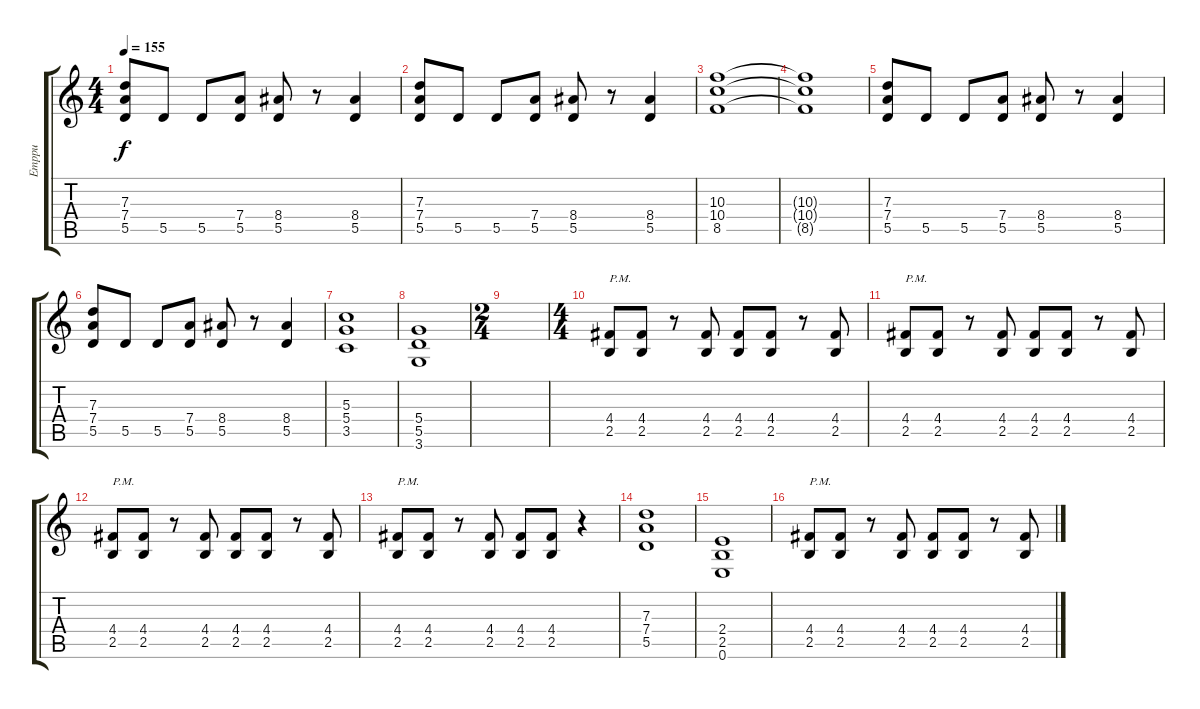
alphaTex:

\track ("Emppu" "Emppu") {instrument distortionguitar}
\staff {score tabs}
\tuning (E4 B3 G3 D3 A2 E2) {hide}
\ts (4 4)
\tempo 155
\clef g2
\ks c
(7.3 7.4 5.5).8{dy f} 5.5.8 5.5.8 (7.4 5.5).8 (8.4 5.5).8 r.8 (8.4 5.5).4 |
(7.3 7.4 5.5).8 5.5.8 5.5.8 (7.4 5.5).8 (8.4 5.5).8 r.8 (8.4 5.5).4 |
(10.3 10.4 8.5).1 |
(10.3{t} 10.4{t} 8.5{t}).1 |
(7.3 7.4 5.5).8 5.5.8 5.5.8 (7.4 5.5).8 (8.4 5.5).8 r.8 (8.4 5.5).4 |
(7.3 7.4 5.5).8 5.5.8 5.5.8 (7.4 5.5).8 (8.4 5.5).8 r.8 (8.4 5.5).4 |
(5.3 5.4 3.5).1 |
(5.4 5.5 3.6).1 |
\ts (2 4)
|
\ts (4 4)
(4.4 2.5).8{txt "P.M." volume 13} (4.4 2.5).8 r.8 (4.4 2.5).8 (4.4 2.5).8 (4.4 2.5).8 r.8 (4.4 2.5).8 |
(4.4 2.5).8{txt "P.M."} (4.4 2.5).8 r.8 (4.4 2.5).8 (4.4 2.5).8 (4.4 2.5).8 r.8 (4.4 2.5).8 |
(4.4 2.5).8{txt "P.M."} (4.4 2.5).8 r.8 (4.4 2.5).8 (4.4 2.5).8 (4.4 2.5).8 r.8 (4.4 2.5).8 |
(4.4 2.5).8{txt "P.M."} (4.4 2.5).8 r.8 (4.4 2.5).8 (4.4 2.5).8 (4.4 2.5).8 r.4 |
(7.3 7.4 5.5).1 |
(2.4 2.5 0.6).1 |
(4.4 2.5).8{txt "P.M."} (4.4 2.5).8 r.8 (4.4 2.5).8 (4.4 2.5).8 (4.4 2.5).8 r.8 (4.4 2.5).8
